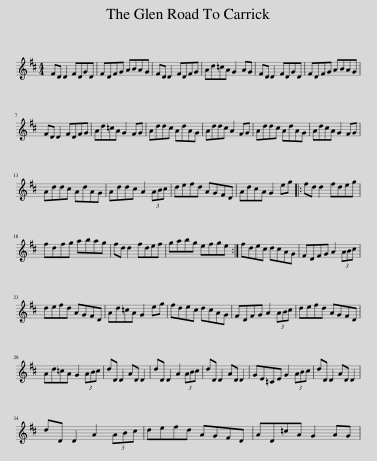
X:1
L:1/8
M:4/4
I:linebreak $
K:D
V:1 treble
V:1
 FD D2 FDGD | FDFG ABAG | FD D2 FDFG | Ad=cA G2 AG | FD D2 FDGD | %5
 FDFG ABAG |$ FD D2 FDFG | Ad=cA G2 FG | Addc AdAG | Addc A2 FG | %10
 Addc AdAG | AdcA G2 FG |$ Addc AdAG | Addc A2 (3ABc | defd AGFD | %15
 AdcA G2 eg |: fd d2 fdeg |$ fdfg abag | fd d2 fdef | gabg efge :| %20
 fdec dcAG | FDFG A2 (3ABc |$ defd AGFD | Ad=cA G2 eg | fdec dcAG | %25
 FDFG A2 (3ABc | defd AGFD |$ Ad=cA G2 (3ABc | dD D2 AD D2 | dD D2 A2 (3ABc | %30
 dD D2 AD D2 | GE=CE G2 (3ABc | dD D2 AD D2 |$ dD D2 A2 (3ABc | defd AGFD | %35
 AD=cA G2 AG | %36
